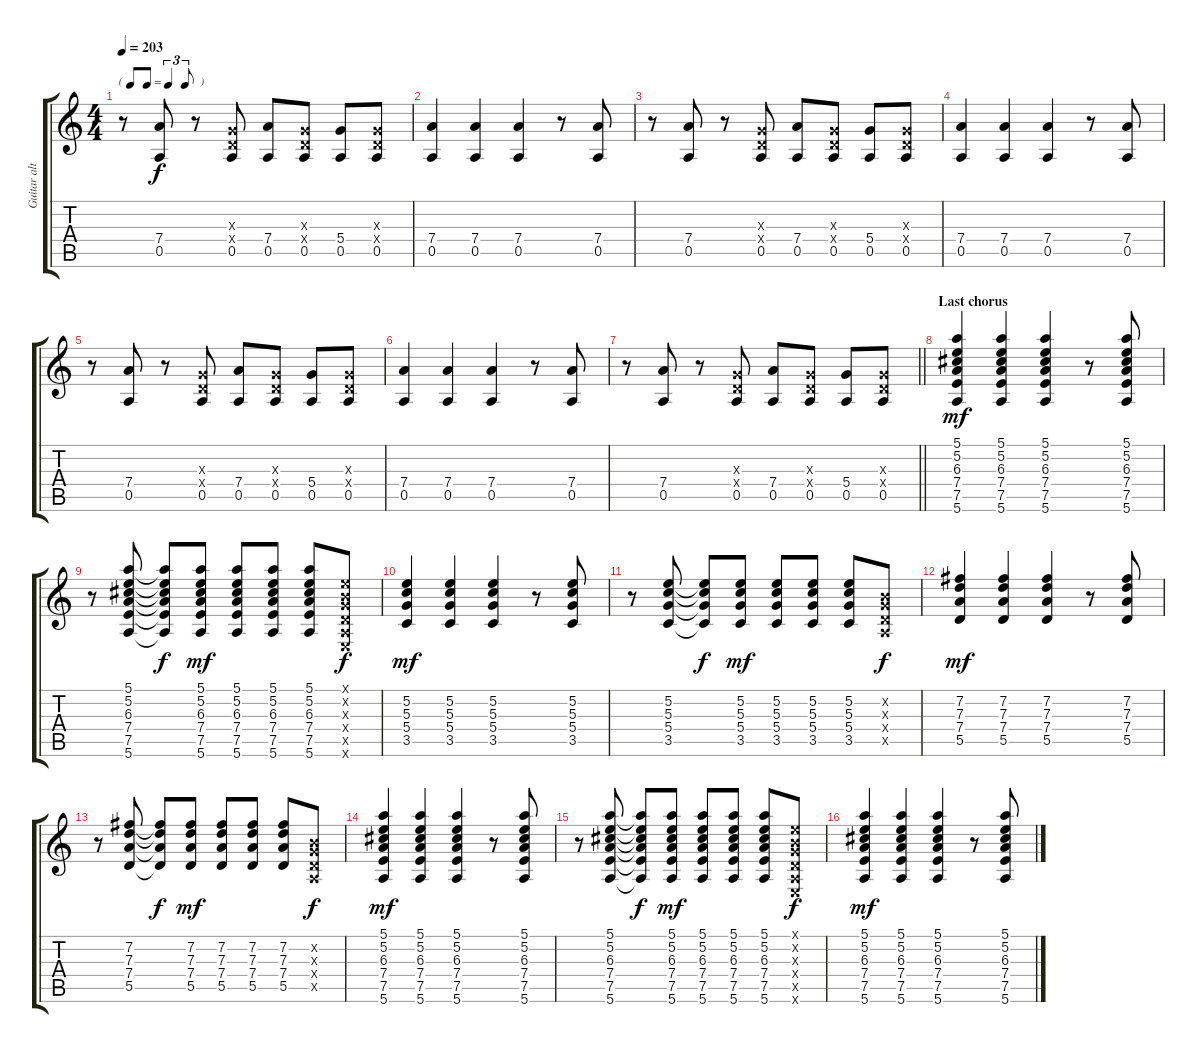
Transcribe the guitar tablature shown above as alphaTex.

\track ("Guitar alternate" "Guitar alt") {instrument acousticguitarsteel}
\staff {score tabs}
\tuning (E4 B3 G3 D3 A2 E2) {hide}
\ts (4 4)
\tf triplet8th
\tempo 203
\clef g2
\ks c
r.8{dy f} (7.4 0.5).8 r.8 (0.3{x} 0.4{x} 0.5).8 (7.4 0.5).8 (0.3{x} 0.4{x} 0.5).8 (5.4 0.5).8 (0.3{x} 0.4{x} 0.5).8 |
(7.4 0.5).4 (7.4 0.5).4 (7.4 0.5).4 r.8 (7.4 0.5).8 |
r.8 (7.4 0.5).8 r.8 (0.3{x} 0.4{x} 0.5).8 (7.4 0.5).8 (0.3{x} 0.4{x} 0.5).8 (5.4 0.5).8 (0.3{x} 0.4{x} 0.5).8 |
(7.4 0.5).4 (7.4 0.5).4 (7.4 0.5).4 r.8 (7.4 0.5).8 |
r.8 (7.4 0.5).8 r.8 (0.3{x} 0.4{x} 0.5).8 (7.4 0.5).8 (0.3{x} 0.4{x} 0.5).8 (5.4 0.5).8 (0.3{x} 0.4{x} 0.5).8 |
(7.4 0.5).4 (7.4 0.5).4 (7.4 0.5).4 r.8 (7.4 0.5).8 |
\barLineRight lightlight
r.8 (7.4 0.5).8 r.8 (0.3{x} 0.4{x} 0.5).8 (7.4 0.5).8 (0.3{x} 0.4{x} 0.5).8 (5.4 0.5).8 (0.3{x} 0.4{x} 0.5).8 |
\section ("" "Last chorus")
(5.1 5.2 6.3 7.4 7.5 5.6).4{dy mf} (5.1 5.2 6.3 7.4 7.5 5.6).4 (5.1 5.2 6.3 7.4 7.5 5.6).4 r.8 (5.1 5.2 6.3 7.4 7.5 5.6).8 |
r.8 (5.1 5.2 6.3 7.4 7.5 5.6).8 (5.1{t} 5.2{t} 6.3{t} 7.4{t} 7.5{t} 5.6{t}).8{dy f} (5.1 5.2 6.3 7.4 7.5 5.6).8{dy mf} (5.1 5.2 6.3 7.4 7.5 5.6).8 (5.1 5.2 6.3 7.4 7.5 5.6).8 (5.1 5.2 6.3 7.4 7.5 5.6).8 (0.1{x} 0.2{x} 0.3{x} 0.4{x} 0.5{x} 0.6{x}).8{dy f} |
(5.2 5.3 5.4 3.5).4{dy mf} (5.2 5.3 5.4 3.5).4 (5.2 5.3 5.4 3.5).4 r.8 (5.2 5.3 5.4 3.5).8 |
r.8 (5.2 5.3 5.4 3.5).8 (5.2{t} 5.3{t} 5.4{t} 3.5{t}).8{dy f} (5.2 5.3 5.4 3.5).8{dy mf} (5.2 5.3 5.4 3.5).8 (5.2 5.3 5.4 3.5).8 (5.2 5.3 5.4 3.5).8 (0.2{x} 0.3{x} 0.4{x} 0.5{x}).8{dy f} |
(7.2 7.3 7.4 5.5).4{dy mf} (7.2 7.3 7.4 5.5).4 (7.2 7.3 7.4 5.5).4 r.8 (7.2 7.3 7.4 5.5).8 |
r.8 (7.2 7.3 7.4 5.5).8 (7.2{t} 7.3{t} 7.4{t} 5.5{t}).8{dy f} (7.2 7.3 7.4 5.5).8{dy mf} (7.2 7.3 7.4 5.5).8 (7.2 7.3 7.4 5.5).8 (7.2 7.3 7.4 5.5).8 (0.2{x} 0.3{x} 0.4{x} 0.5{x}).8{dy f} |
(5.1 5.2 6.3 7.4 7.5 5.6).4{dy mf} (5.1 5.2 6.3 7.4 7.5 5.6).4 (5.1 5.2 6.3 7.4 7.5 5.6).4 r.8 (5.1 5.2 6.3 7.4 7.5 5.6).8 |
r.8 (5.1 5.2 6.3 7.4 7.5 5.6).8 (5.1{t} 5.2{t} 6.3{t} 7.4{t} 7.5{t} 5.6{t}).8{dy f} (5.1 5.2 6.3 7.4 7.5 5.6).8{dy mf} (5.1 5.2 6.3 7.4 7.5 5.6).8 (5.1 5.2 6.3 7.4 7.5 5.6).8 (5.1 5.2 6.3 7.4 7.5 5.6).8 (0.1{x} 0.2{x} 0.3{x} 0.4{x} 0.5{x} 0.6{x}).8{dy f} |
(5.1 5.2 6.3 7.4 7.5 5.6).4{dy mf} (5.1 5.2 6.3 7.4 7.5 5.6).4 (5.1 5.2 6.3 7.4 7.5 5.6).4 r.8 (5.1 5.2 6.3 7.4 7.5 5.6).8
